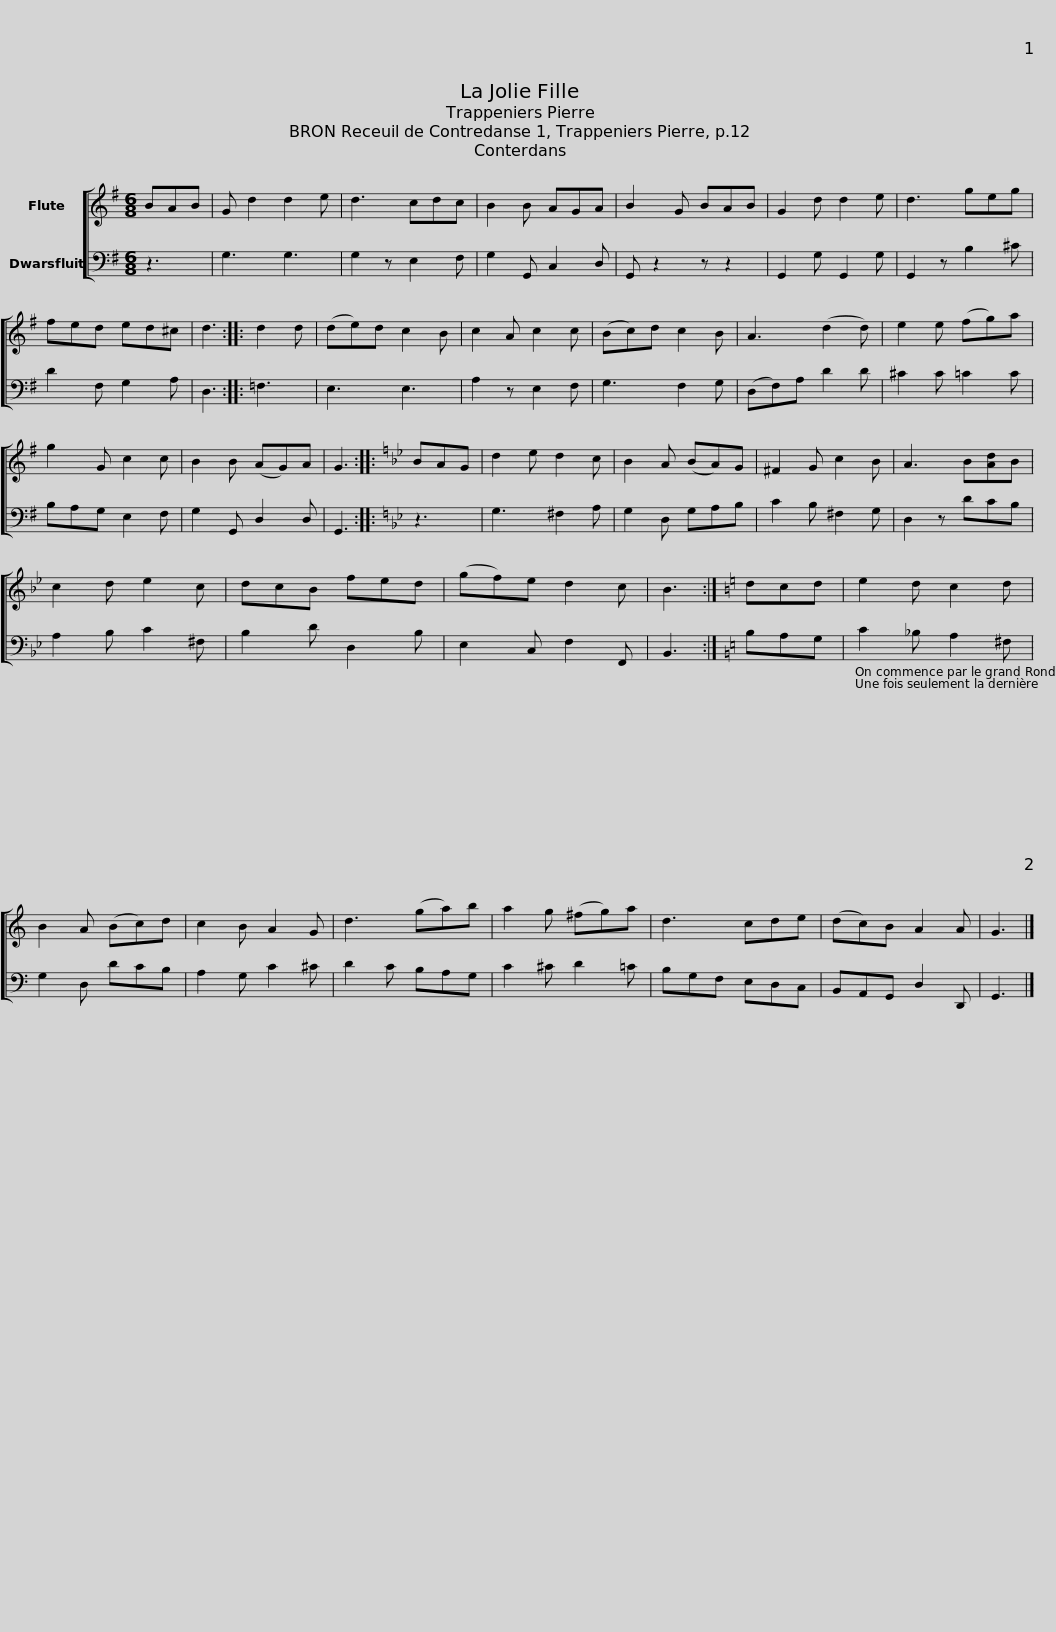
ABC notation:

X:1
%%score [ 1 2 ]
L:1/8
M:6/8
I:linebreak $
K:G
V:1 treble
V:2 bass
V:1
 BAB | G d2 d2 e | d3 cdc | B2 B AGA | B2 G BAB | %5
 G2 d d2 e | d3 geg | fed ed^c | d3 :: d2 d |$ %10
 (de)d c2 B | c2 A c2 c | (Bc)d c2 B | A3 (d2 d) | e2 e (fg)a | %15
 g2 G c2 c | B2 B (AG)A | G3 ::[K:Bb] BAG |$ d2 e d2 c | %20
 B2 A (BA)G | ^F2 G c2 B | A3 B[Ad]B | c2 d e2 c | dcB fed | %25
 (gf)e d2 c | B3 :|[K:C] dcd |$ e2 d c2 d | B2 A (Bc)d | %30
 c2 B A2 G | d3 (ga)b | a2 g (^fg)a | d3 cde | (dc)B A2 A | %35
 G3 |] %36
V:2
 z3 | G,3 G,3 | G,2 z E,2 F, | G,2 G,, C,2 D, | G,, z2 z z2 | %5
 G,,2 G, G,,2 G, | G,,2 z B,2 ^C | D2 F, G,2 A, | D,3 :: =F,3 |$ %10
 E,3 E,3 | A,2 z E,2 F, | G,3 F,2 G, | (D,F,)A, D2 D | ^C2 C =C2 C | %15
 B,A,G, E,2 F, | G,2 G,, D,2 D, | G,,3 ::[K:Bb] z3 |$ G,3 ^F,2 A, | %20
 G,2 D, G,A,B, | C2 B, ^F,2 G, | D,2 z DCB, | A,2 B, C2 ^F, | B,2 D D,2 B, | %25
 E,2 C, F,2 F,, | B,,3 :|[K:C] B,A,G, |$ C2 _B, A,2 ^F, | G,2 D, DCB, | %30
 A,2 G, C2 ^C | D2 C B,A,G, | C2 ^C D2 =C | B,G,F, E,D,C, | B,,A,,G,, D,2 D,, | %35
 G,,3 |] %36
